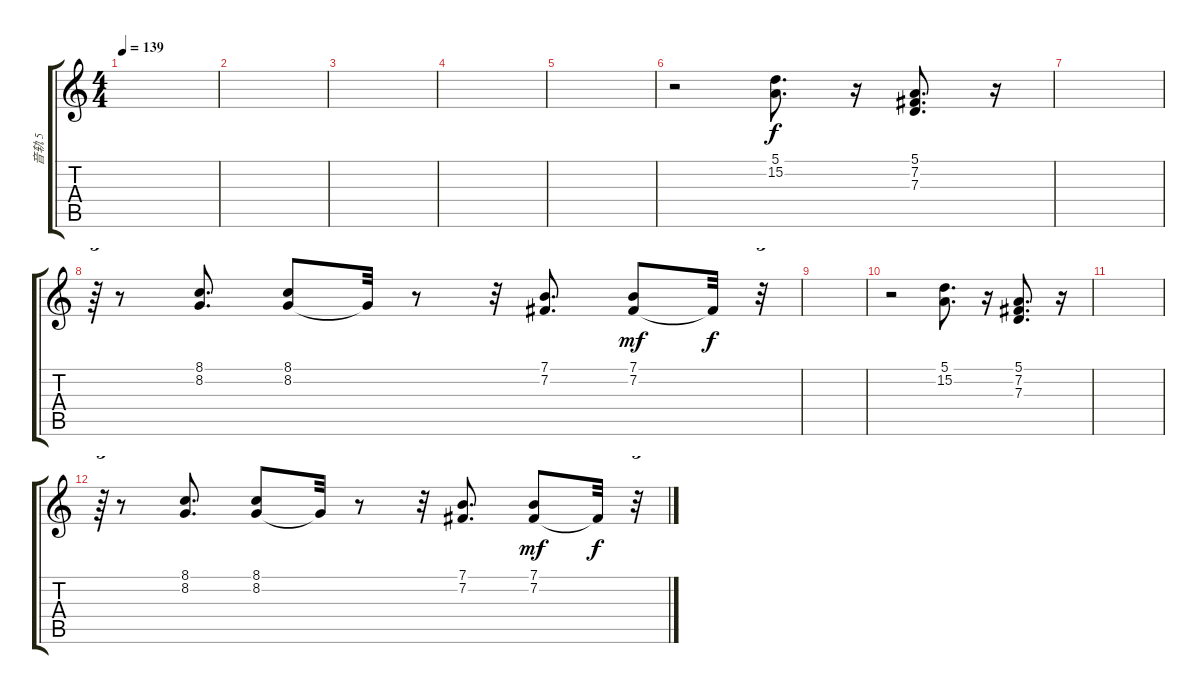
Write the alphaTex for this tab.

\track ("音轨 5" "音轨 5") {instrument lead2sawtooth}
\staff {score tabs}
\tuning (E4 B3 G3 D3 A2 E2) {hide}
\ts (4 4)
\tempo 139
\clef g2
\ks c
|
|
|
|
|
r.2 (5.1 15.2).8{d} r.16 (5.1 7.2 7.3).8{d} r.16 |
|
r.64{tu (3 2)} r.8 (8.1 8.2).8{d} (8.1 8.2).8 8.2{t}.32 r.8 r.32 (7.1 7.2).8{d} (7.1 7.2).8{dy mf} 7.2{t}.32{dy f} r.32{tu (3 2)} |
|
r.2 (5.1 15.2).8{d} r.16 (5.1 7.2 7.3).8{d} r.16 |
|
r.64{tu (3 2)} r.8 (8.1 8.2).8{d} (8.1 8.2).8 8.2{t}.32 r.8 r.32 (7.1 7.2).8{d} (7.1 7.2).8{dy mf} 7.2{t}.32{dy f} r.32{tu (3 2)}
